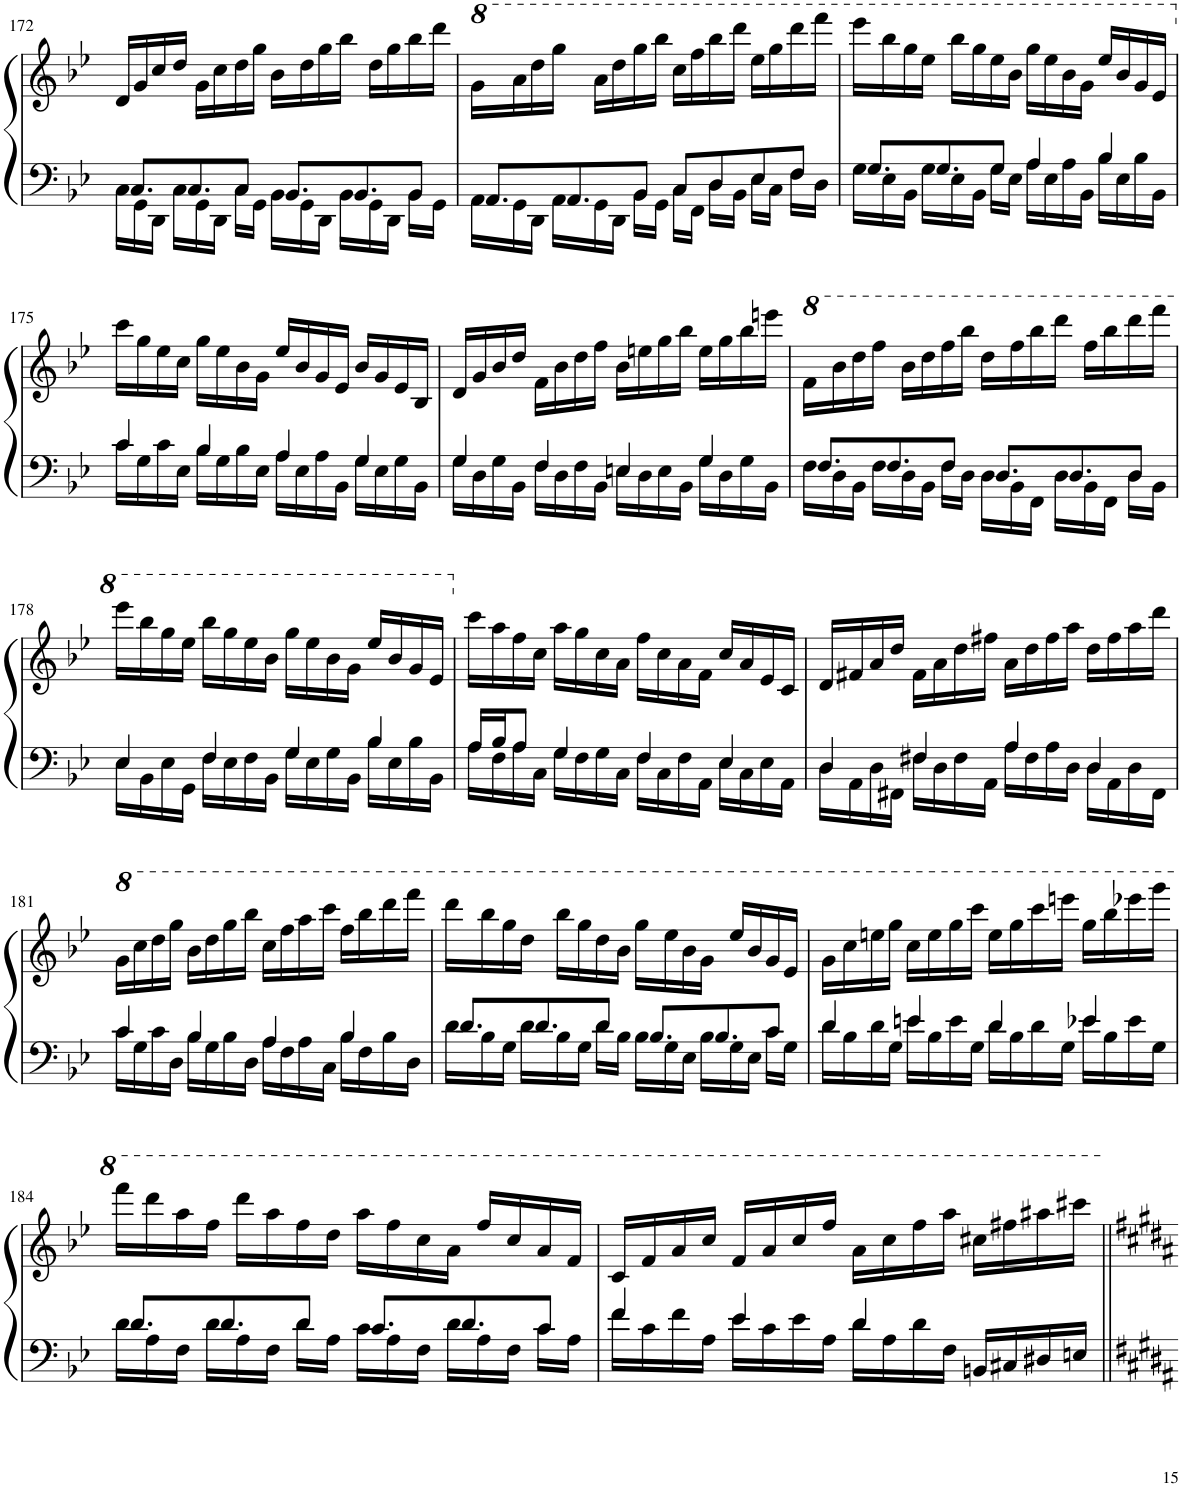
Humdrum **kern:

**kern	**kern
*part1	*part1
*staff2	*staff1
*I"Piano	*
*I'Pno.	*
!!LO:PB:g=z
*clefF4	*clefG2
*k[b-e-]	*k[b-e-]
*M4/4	*M4/4
=172	=172
*^	*
8.C/L	16C\LL	16d/LL
.	16GG\	16g/
.	16DD\JJ	16cc/
8.C/	16C\LL	16dd/JJ
.	16GG\	16g\LL
.	16DD\JJ	16cc\
8C/J	16C\LL	16dd\
.	16GG\JJ	16gg\JJ
8.BB-/L	16BB-\LL	16b-\LL
.	16GG\	16dd\
.	16DD\JJ	16gg\
8.BB-/	16BB-\LL	16bb-\JJ
.	16GG\	16dd\LL
.	16DD\JJ	16gg\
8BB-/J	16BB-\LL	16bb-\
.	16GG\JJ	16ddd\JJ
=173	=173	=173
*	*	*8va
8.AA/L	16AA\LL	16gg\LL
.	16GG\	16aa\
.	16DD\JJ	16ddd\
8.AA/	16AA\LL	16ggg\JJ
.	16GG\	16aa\LL
.	16DD\JJ	16ddd\
8BB-/J	16BB-\LL	16ggg\
.	16GG\JJ	16bbb-\JJ
8C/L	16C\LL	16ccc\LL
.	16FF\JJ	16fff\
8D/	16D\LL	16bbb-\
.	16BB-\JJ	16dddd\JJ
8E-/	16E-\LL	16eee-\LL
.	16C\JJ	16ggg\
8F/J	16F\LL	16dddd\
.	16D\JJ	16ffff\JJ
=174	=174	=174
8.G/L	16G\LL	16eeee-\LL
.	16E-\	16bbb-\
.	16BB-\JJ	16ggg\
8.G/	16G\LL	16eee-\JJ
.	16E-\	16bbb-\LL
.	16BB-\JJ	16ggg\
8G/J	16G\LL	16eee-\
.	16E-\JJ	16bb-\JJ
4A/	16A\LL	16ggg\LL
.	16E-\	16eee-\
.	16A\	16bb-\
.	16BB-\JJ	16gg\JJ
4B-/	16B-\LL	16eee-/LL
.	16E-\	16bb-/
.	16B-\	16gg/
.	16BB-\JJ	16ee-/JJ
!!LO:LB:g=z
=175	=175	=175
*	*	*X8va
4c/	16c\LL	16ccc\LL
.	16G\	16gg\
.	16c\	16ee-\
.	16E-\JJ	16cc\JJ
4B-/	16B-\LL	16gg\LL
.	16G\	16ee-\
.	16B-\	16b-\
.	16E-\JJ	16g\JJ
4A/	16A\LL	16ee-/LL
.	16E-\	16b-/
.	16A\	16g/
.	16BB-\JJ	16e-/JJ
4G/	16G\LL	16b-/LL
.	16E-\	16g/
.	16G\	16e-/
.	16BB-\JJ	16B-/JJ
=176	=176	=176
4G/	16G\LL	16d/LL
.	16D\	16g/
.	16G\	16b-/
.	16BB-\JJ	16dd/JJ
4F/	16F\LL	16f\LL
.	16D\	16b-\
.	16F\	16dd\
.	16BB-\JJ	16ff\JJ
4En/	16E\LL	16b-\LL
.	16D\	16een\
.	16E\	16gg\
.	16BB-\JJ	16bb-\JJ
4G/	16G\LL	16ee\LL
.	16D\	16gg\
.	16G\	16bb-\
.	16BB-\JJ	16eeen\JJ
=177	=177	=177
*	*	*8va
8.F/L	16F\LL	16ff\LL
.	16D\	16bb-\
.	16BB-\JJ	16ddd\
8.F/	16F\LL	16fff\JJ
.	16D\	16bb-\LL
.	16BB-\JJ	16ddd\
8F/J	16F\LL	16fff\
.	16D\JJ	16bbb-\JJ
8.D/L	16D\LL	16ddd\LL
.	16BB-\	16fff\
.	16FF\JJ	16bbb-\
8.D/	16D\LL	16dddd\JJ
.	16BB-\	16fff\LL
.	16FF\JJ	16bbb-\
8D/J	16D\LL	16dddd\
.	16BB-\JJ	16ffff\JJ
!!LO:LB:g=z
=178	=178	=178
4E-/	16E-\LL	16eeee-\LL
.	16BB-\	16bbb-\
.	16E-\	16ggg\
.	16GG\JJ	16eee-\JJ
4F/	16F\LL	16bbb-\LL
.	16E-\	16ggg\
.	16F\	16eee-\
.	16BB-\JJ	16bb-\JJ
4G/	16G\LL	16ggg\LL
.	16E-\	16eee-\
.	16G\	16bb-\
.	16BB-\JJ	16gg\JJ
4B-/	16B-\LL	16eee-/LL
.	16E-\	16bb-/
.	16B-\	16gg/
.	16BB-\JJ	16ee-/JJ
=179	=179	=179
*	*	*X8va
16A/LL	16A\LL	16ccc\LL
16B-/J	16F\	16aa\
8A/J	16A\	16ff\
.	16C\JJ	16cc\JJ
4G/	16G\LL	16aa\LL
.	16F\	16gg\
.	16G\	16cc\
.	16C\JJ	16a\JJ
4F/	16F\LL	16ff\LL
.	16C\	16cc\
.	16F\	16a\
.	16AA\JJ	16f\JJ
4E-/	16E-\LL	16cc/LL
.	16C\	16a/
.	16E-\	16e-/
.	16AA\JJ	16c/JJ
=180	=180	=180
4D/	16D\LL	16d/LL
.	16AA\	16f#X/
.	16D\	16a/
.	16FF#X\JJ	16dd/JJ
4F#X/	16F#\LL	16f#\LL
.	16D\	16a\
.	16F#\	16dd\
.	16AA\JJ	16ff#X\JJ
4A/	16A\LL	16a\LL
.	16F#\	16dd\
.	16A\	16ff#\
.	16D\JJ	16aa\JJ
4D/	16D\LL	16dd\LL
.	16AA\	16ff#\
.	16D\	16aa\
.	16FF#\JJ	16ddd\JJ
!!LO:LB:g=z
=181	=181	=181
4c/	16c\LL	16gg\LL
.	16G\	16ccc\
.	16c\	16ddd\
.	16D\JJ	16ggg\JJ
4B-/	16B-\LL	16bb-\LL
.	16G\	16ddd\
.	16B-\	16ggg\
.	16D\JJ	16bbb-\JJ
4A/	16A\LL	16ccc\LL
.	16F\	16fff\
.	16A\	16aaa\
.	16C\JJ	16cccc\JJ
4B-/	16B-\LL	16fff\LL
.	16F\	16bbb-\
.	16B-\	16dddd\
.	16D\JJ	16ffff\JJ
=182	=182	=182
8.d/L	16d\LL	16dddd\LL
.	16B-\	16bbb-\
.	16G\JJ	16ggg\
8.d/	16d\LL	16ddd\JJ
.	16B-\	16bbb-\LL
.	16G\JJ	16ggg\
8d/J	16d\LL	16ddd\
.	16B-\JJ	16bb-\JJ
8.B-/L	16B-\LL	16ggg\LL
.	16G\	16eee-\
.	16E-\JJ	16bb-\
8.B-/	16B-\LL	16gg\JJ
.	16G\	16eee-/LL
.	16E-\JJ	16bb-/
8c/J	16c\LL	16gg/
.	16G\JJ	16ee-/JJ
=183	=183	=183
4d/	16d\LL	16gg\LL
.	16B-\	16ccc\
.	16d\	16eeen\
.	16G\JJ	16ggg\JJ
4en/	16e\LL	16ccc\LL
.	16B-\	16eee\
.	16e\	16ggg\
.	16G\JJ	16cccc\JJ
4d/	16d\LL	16eee\LL
.	16B-\	16ggg\
.	16d\	16cccc\
.	16G\JJ	16eeeen\JJ
4e-X/	16e-\LL	16ggg\LL
.	16B-\	16bbb-\
.	16e-\	16eeee-X\
.	16G\JJ	16gggg\JJ
!!LO:LB:g=z
=184	=184	=184
8.d/L	16d\LL	16ffff\LL
.	16A\	16dddd\
.	16F\JJ	16aaa\
8.d/	16d\LL	16fff\JJ
.	16A\	16dddd\LL
.	16F\JJ	16aaa\
8d/J	16d\LL	16fff\
.	16A\JJ	16ddd\JJ
8.c/L	16c\LL	16aaa\LL
.	16A\	16fff\
.	16F\JJ	16ccc\
8.d/	16d\LL	16aa\JJ
.	16A\	16fff/LL
.	16F\JJ	16ccc/
8c/J	16c\LL	16aa/
.	16A\JJ	16ff/JJ
=185	=185	=185
4f/	16f\LL	16cc/LL
.	16c\	16ff/
.	16f\	16aa/
.	16A\JJ	16ccc/JJ
4e-/	16e-\LL	16ff/LL
.	16c\	16aa/
.	16e-\	16ccc/
.	16A\JJ	16fff/JJ
4d/	16d\LL	16aa\LL
.	16A\	16ccc\
.	16d\	16fff\
.	16F\JJ	16aaa\JJ
16BBn/LL	4ryy	16ccc#X\LL
16C#X/	.	16fff#X\
16D#X/	.	16aaa#X\
16En/JJ	.	16cccc#X\JJ
*v	*v	*
=||	=||
*-	*-
